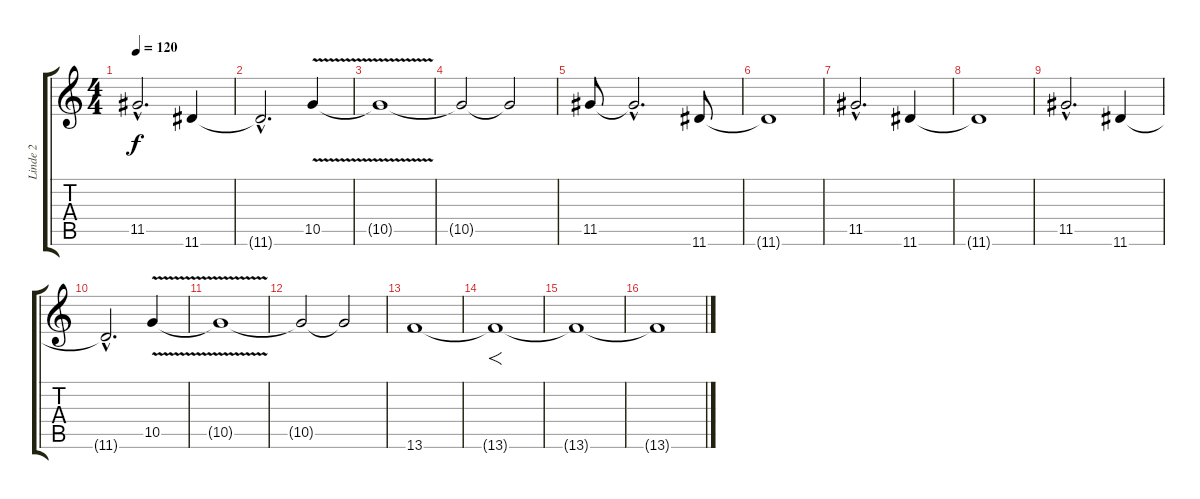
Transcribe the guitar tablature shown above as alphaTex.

\track ("Linde 2" "Linde 2") {instrument overdrivenguitar}
\staff {score tabs}
\tuning (E4 B3 G3 D3 A2 E2) {hide}
\ts (4 4)
\tempo 120
\clef g2
\ks c
11.5{hac}.2{d dy f} 11.6.4 |
11.6{hac t}.2{d} 10.5{v}.4 |
10.5{t}.1 |
10.5{t}.2 10.5{t}.2 |
11.5.8 11.5{hac t}.2{d} 11.6.8 |
11.6{t}.1 |
11.5{hac}.2{d} 11.6.4 |
11.6{t}.1 |
11.5{hac}.2{d} 11.6.4 |
11.6{hac t}.2{d} 10.5{v}.4 |
10.5{t}.1 |
10.5{t}.2 10.5{t}.2 |
13.6.1 |
13.6{t}.1{f} |
13.6{t}.1 |
13.6{t}.1
